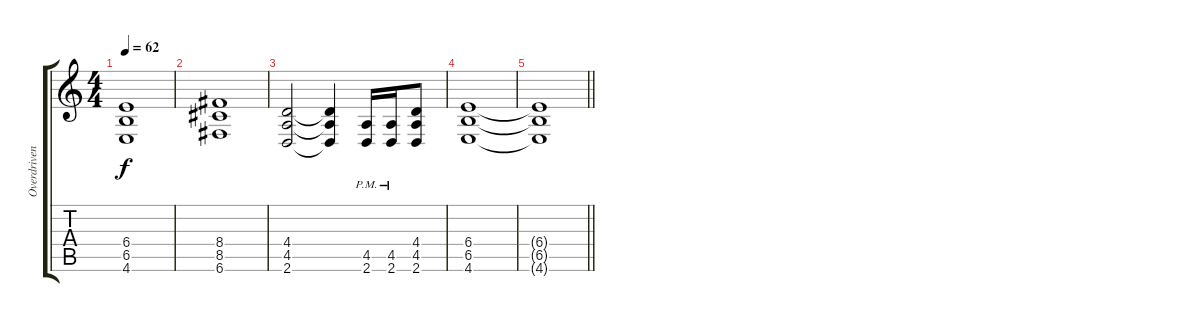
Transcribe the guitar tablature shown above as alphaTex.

\track ("Overdriven Guitar 1" "Overdriven") {instrument overdrivenguitar}
\staff {score tabs}
\tuning (C4 G3 Eb3 Bb2 F2 C2) {hide}
\ts (4 4)
\tempo 62
\clef g2
\ks c
(6.4 6.5 4.6).1{dy f} |
(8.4 8.5 6.6).1 |
(4.4 4.5 2.6).2 (4.4{t} 4.5{t} 2.6{t}).4 (4.5{pm} 2.6{pm}).16 (4.5{pm} 2.6{pm}).16 (4.4 4.5 2.6).8 |
(6.4 6.5 4.6).1{volume 8} |
\barLineRight lightlight
(6.4{t} 6.5{t} 4.6{t}).1
